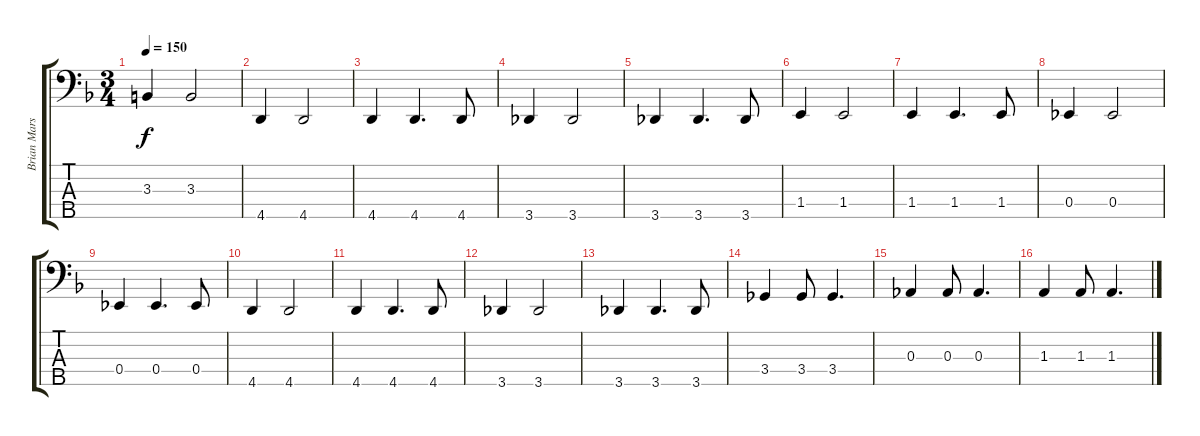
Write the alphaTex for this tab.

\track ("Brian Marshall" "Brian Mars") {instrument electricbassfinger}
\staff {score tabs}
\tuning (Gb2 Db2 Ab1 Eb1 Bb0) {hide}
\ts (3 4)
\tempo 150
\clef f4
\ks dminor
3.3.4{dy f} 3.3.2 |
4.5.4 4.5.2 |
4.5.4 4.5.4{d} 4.5.8 |
3.5.4 3.5.2 |
3.5.4 3.5.4{d} 3.5.8 |
1.4.4 1.4.2 |
1.4.4 1.4.4{d} 1.4.8 |
0.4.4 0.4.2 |
0.4.4 0.4.4{d} 0.4.8 |
4.5.4 4.5.2 |
4.5.4 4.5.4{d} 4.5.8 |
3.5.4 3.5.2 |
3.5.4 3.5.4{d} 3.5.8 |
3.4.4 3.4.8 3.4.4{d} |
0.3.4 0.3.8 0.3.4{d} |
1.3.4 1.3.8 1.3.4{d}
